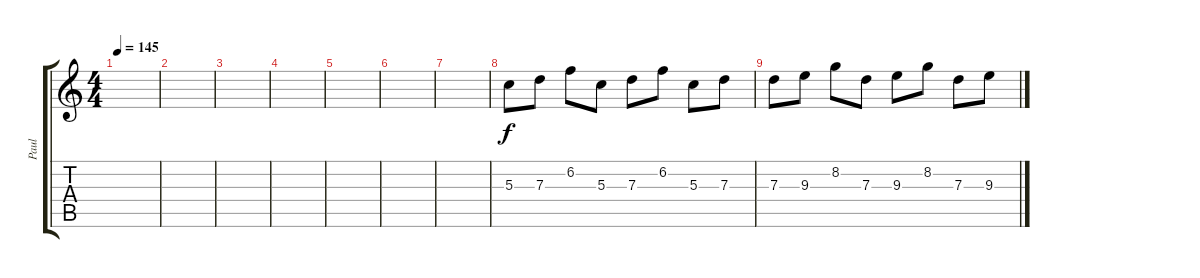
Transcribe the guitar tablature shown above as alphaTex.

\track ("Paul" "Paul") {instrument distortionguitar}
\staff {score tabs}
\tuning (E4 B3 G3 D3 A2 E2) {hide}
\ts (4 4)
\tempo 145
\clef g2
\ks c
|
|
|
|
|
|
|
5.3.8 7.3.8 6.2.8 5.3.8 7.3.8 6.2.8 5.3.8 7.3.8 |
7.3.8 9.3.8 8.2.8 7.3.8 9.3.8 8.2.8 7.3.8 9.3.8
